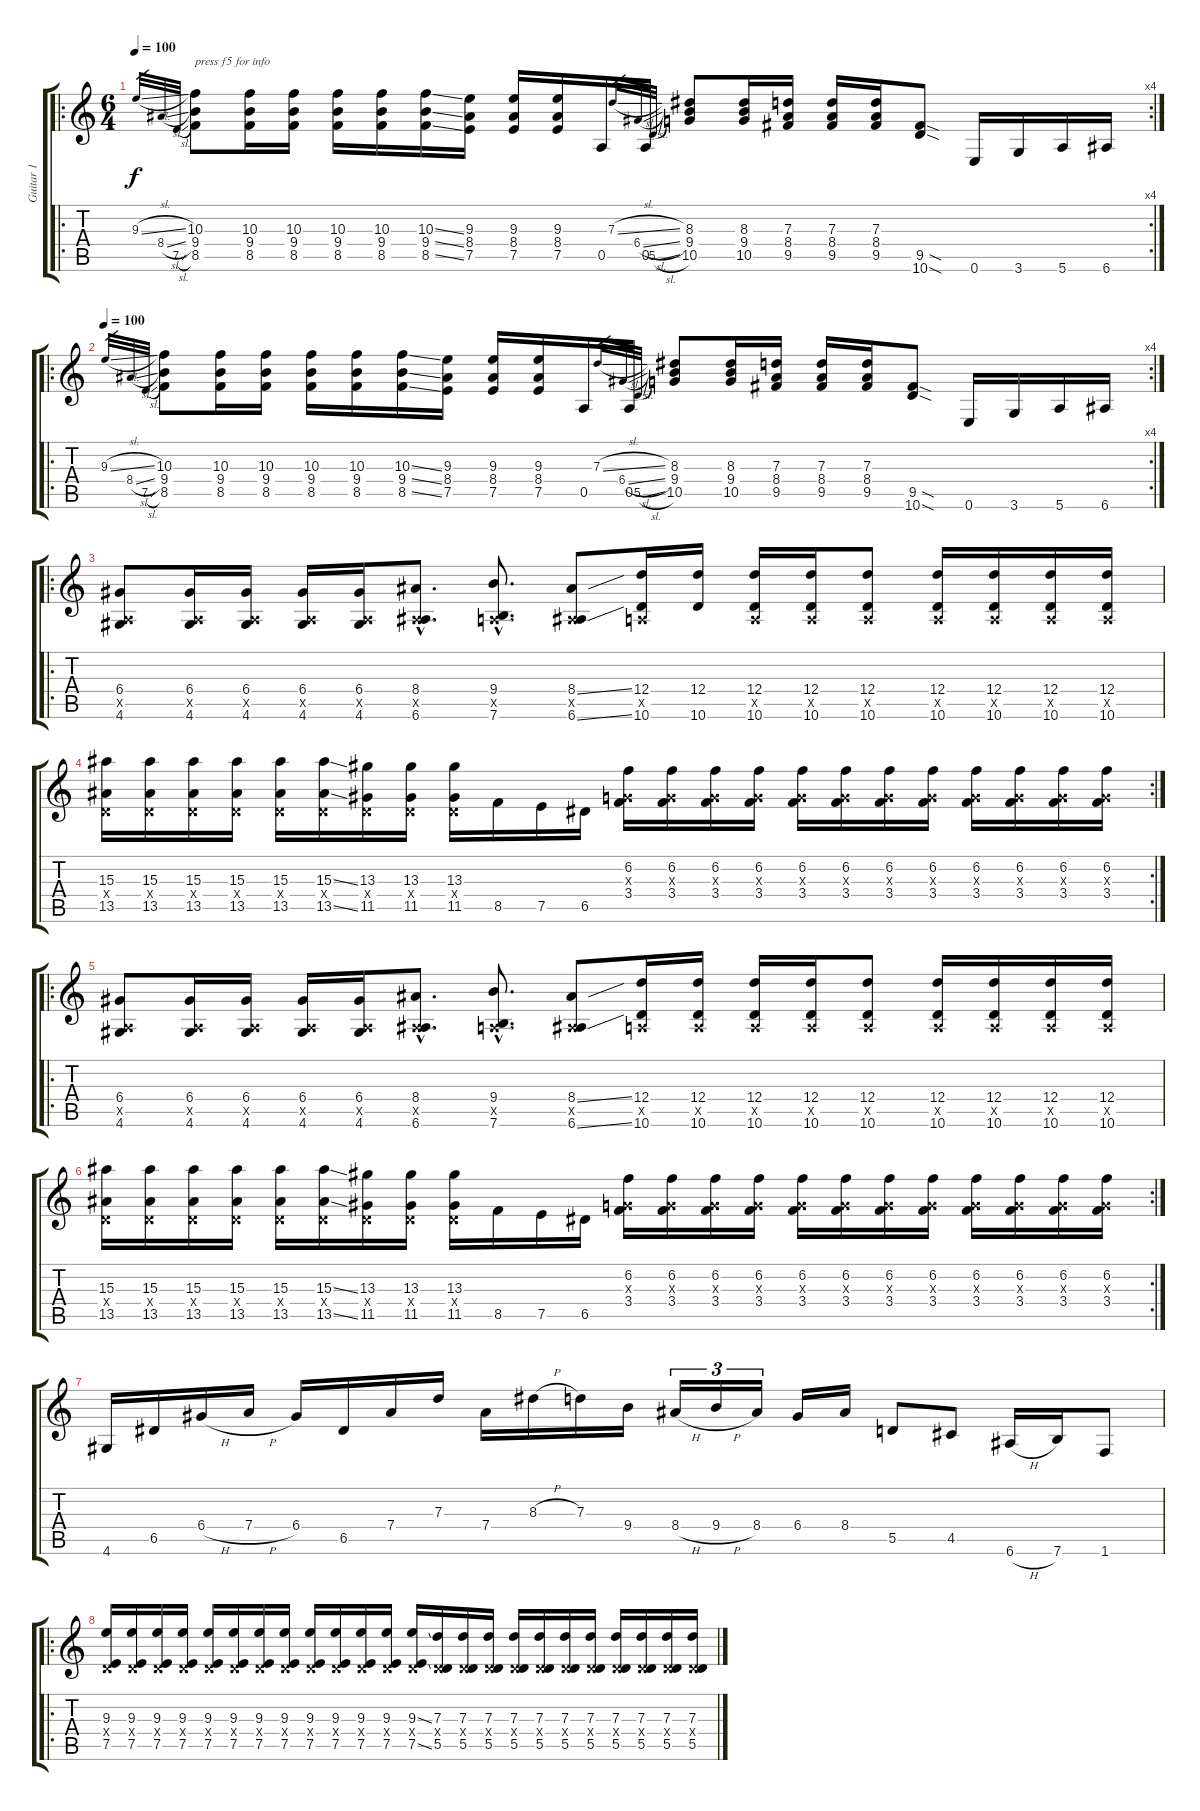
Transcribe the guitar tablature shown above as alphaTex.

\track ("Guitar 1" "Guitar 1") {instrument distortionguitar}
\staff {score tabs}
\tuning (E4 B3 G3 D3 A2 E2) {hide}
\ro
\rc 4
\ts (6 4)
\tempo 100
\clef g2
\ks c
9.3{sl}.32{gr dy f instrument distortionguitar} 8.4{sl}.32{gr} 7.5{sl}.32{gr} (10.3 9.4 8.5).8{txt "press f5 for info"} (10.3 9.4 8.5).16 (10.3 9.4 8.5).16 (10.3 9.4 8.5).16 (10.3 9.4 8.5).16 (10.3{ss} 9.4{ss} 8.5{ss}).16 (9.3 8.4 7.5).16 (9.3 8.4 7.5).16 (9.3 8.4 7.5).16 0.5.16 0.5.16 7.3{sl}.32{gr} 6.4{sl}.32{gr} 5.5{sl}.32{gr} (8.3 9.4 10.5).8 (8.3 9.4 10.5).16 (7.3 8.4 9.5).16 (7.3 8.4 9.5).16 (7.3 8.4 9.5).16 (9.5{sod} 10.6{sod}).8 0.6.16 3.6.16 5.6.16 6.6.16 |
\ro
\rc 4
\tempo 100
9.3{sl}.32{gr} 8.4{sl}.32{gr} 7.5{sl}.32{gr} (10.3 9.4 8.5).8 (10.3 9.4 8.5).16 (10.3 9.4 8.5).16 (10.3 9.4 8.5).16 (10.3 9.4 8.5).16 (10.3{ss} 9.4{ss} 8.5{ss}).16 (9.3 8.4 7.5).16 (9.3 8.4 7.5).16 (9.3 8.4 7.5).16 0.5.16 0.5.16 7.3{sl}.32{gr} 6.4{sl}.32{gr} 5.5{sl}.32{gr} (8.3 9.4 10.5).8 (8.3 9.4 10.5).16 (7.3 8.4 9.5).16 (7.3 8.4 9.5).16 (7.3 8.4 9.5).16 (9.5{sod} 10.6{sod}).8 0.6.16 3.6.16 5.6.16 6.6.16 |
\ro
(6.4 0.5{x} 4.6).8 (6.4 0.5{x} 4.6).16 (6.4 0.5{x} 4.6).16 (6.4 0.5{x} 4.6).16 (6.4 0.5{x} 4.6).16 (8.4{hac} 0.5{hac x} 6.6{hac}).8{d} (9.4{hac} 0.5{hac x} 7.6{hac}).8{d} (8.4{ss} 0.5{x} 6.6{ss}).8 (12.4 0.5{x} 10.6).16 (12.4 10.6).16 (12.4 0.5{x} 10.6).16 (12.4 0.5{x} 10.6).16 (12.4 0.5{x} 10.6).8 (12.4 0.5{x} 10.6).16 (12.4 0.5{x} 10.6).16 (12.4 0.5{x} 10.6).16 (12.4 0.5{x} 10.6).16 |
\rc 2
(15.3 0.4{x} 13.5).16 (15.3 0.4{x} 13.5).16 (15.3 0.4{x} 13.5).16 (15.3 0.4{x} 13.5).16 (15.3 0.4{x} 13.5).16 (15.3{ss} 0.4{x} 13.5{ss}).16 (13.3 0.4{x} 11.5).16 (13.3 0.4{x} 11.5).16 (13.3 0.4{x} 11.5).16 8.5.16 7.5.16 6.5.16 (6.2 0.3{x} 3.4).16 (6.2 0.3{x} 3.4).16 (6.2 0.3{x} 3.4).16 (6.2 0.3{x} 3.4).16 (6.2 0.3{x} 3.4).16 (6.2 0.3{x} 3.4).16 (6.2 0.3{x} 3.4).16 (6.2 0.3{x} 3.4).16 (6.2 0.3{x} 3.4).16 (6.2 0.3{x} 3.4).16 (6.2 0.3{x} 3.4).16 (6.2 0.3{x} 3.4).16 |
\ro
(6.4 0.5{x} 4.6).8 (6.4 0.5{x} 4.6).16 (6.4 0.5{x} 4.6).16 (6.4 0.5{x} 4.6).16 (6.4 0.5{x} 4.6).16 (8.4{hac} 0.5{hac x} 6.6{hac}).8{d} (9.4{hac} 0.5{hac x} 7.6{hac}).8{d} (8.4{ss} 0.5{x} 6.6{ss}).8 (12.4 0.5{x} 10.6).16 (12.4 0.5{x} 10.6).16 (12.4 0.5{x} 10.6).16 (12.4 0.5{x} 10.6).16 (12.4 0.5{x} 10.6).8 (12.4 0.5{x} 10.6).16 (12.4 0.5{x} 10.6).16 (12.4 0.5{x} 10.6).16 (12.4 0.5{x} 10.6).16 |
\rc 2
(15.3 0.4{x} 13.5).16 (15.3 0.4{x} 13.5).16 (15.3 0.4{x} 13.5).16 (15.3 0.4{x} 13.5).16 (15.3 0.4{x} 13.5).16 (15.3{ss} 0.4{x} 13.5{ss}).16 (13.3 0.4{x} 11.5).16 (13.3 0.4{x} 11.5).16 (13.3 0.4{x} 11.5).16 8.5.16 7.5.16 6.5.16 (6.2 0.3{x} 3.4).16 (6.2 0.3{x} 3.4).16 (6.2 0.3{x} 3.4).16 (6.2 0.3{x} 3.4).16 (6.2 0.3{x} 3.4).16 (6.2 0.3{x} 3.4).16 (6.2 0.3{x} 3.4).16 (6.2 0.3{x} 3.4).16 (6.2 0.3{x} 3.4).16 (6.2 0.3{x} 3.4).16 (6.2 0.3{x} 3.4).16 (6.2 0.3{x} 3.4).16 |
4.6.16 6.5.16 6.4{h}.16 7.4{h}.16 6.4.16 6.5.16 7.4.16 7.3.16 7.4.16 8.3{h}.16 7.3.16 9.4.16 8.4{h}.16{tu (3 2)} 9.4{h}.16{tu (3 2)} 8.4.16{tu (3 2)} 6.4.16 8.4.16 5.5.8 4.5.8 6.6{h}.16 7.6.16 1.6.8 |
\ro
(9.3 0.4{x} 7.5).16 (9.3 0.4{x} 7.5).16 (9.3 0.4{x} 7.5).16 (9.3 0.4{x} 7.5).16 (9.3 0.4{x} 7.5).16 (9.3 0.4{x} 7.5).16 (9.3 0.4{x} 7.5).16 (9.3 0.4{x} 7.5).16 (9.3 0.4{x} 7.5).16 (9.3 0.4{x} 7.5).16 (9.3 0.4{x} 7.5).16 (9.3 0.4{x} 7.5).16 (9.3{ss} 0.4{x} 7.5{ss}).16 (7.3 0.4{x} 5.5).16 (7.3 0.4{x} 5.5).16 (7.3 0.4{x} 5.5).16 (7.3 0.4{x} 5.5).16 (7.3 0.4{x} 5.5).16 (7.3 0.4{x} 5.5).16 (7.3 0.4{x} 5.5).16 (7.3 0.4{x} 5.5).16 (7.3 0.4{x} 5.5).16 (7.3 0.4{x} 5.5).16 (7.3 0.4{x} 5.5).16
